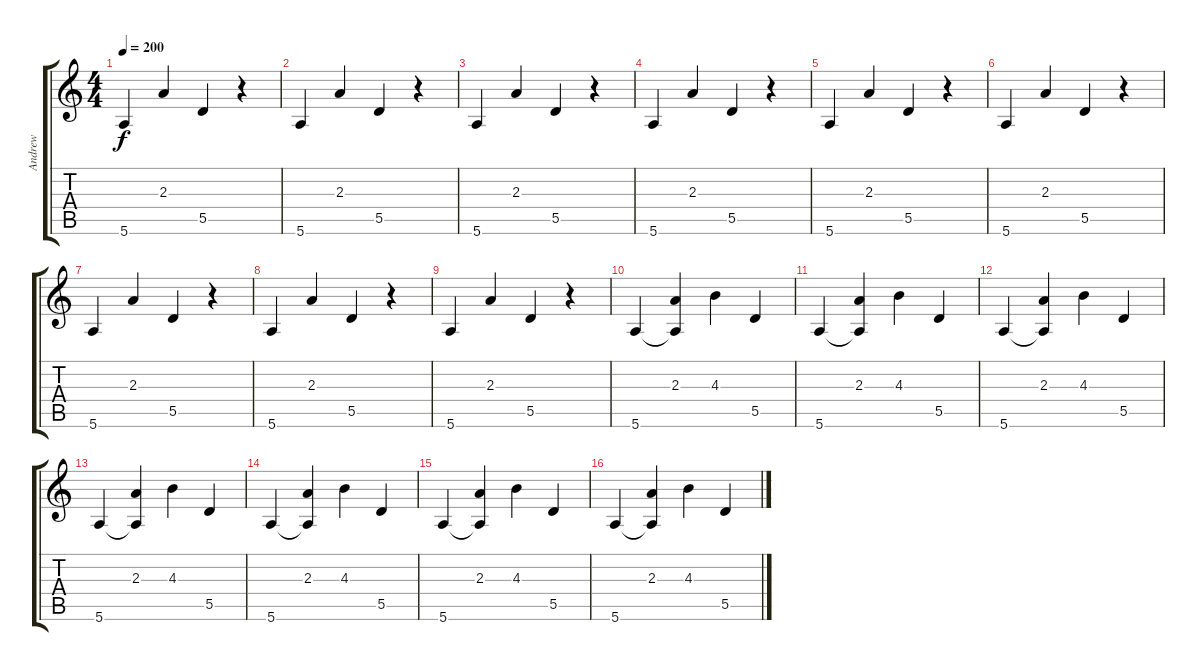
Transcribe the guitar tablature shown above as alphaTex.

\track ("Andrew" "Andrew") {instrument electricbassfinger}
\staff {score tabs}
\tuning (E4 B3 G3 D3 A2 E2) {hide}
\ts (4 4)
\tempo 200
\clef g2
\ks c
5.6.4{dy f} 2.3.4 5.5.4 r.4 |
5.6.4 2.3.4 5.5.4 r.4 |
5.6.4 2.3.4 5.5.4 r.4 |
5.6.4 2.3.4 5.5.4 r.4 |
5.6.4 2.3.4 5.5.4 r.4 |
5.6.4 2.3.4 5.5.4 r.4 |
5.6.4 2.3.4 5.5.4 r.4 |
5.6.4 2.3.4 5.5.4 r.4 |
5.6.4 2.3.4 5.5.4 r.4 |
5.6.4 (2.3 5.6{t}).4 4.3.4 5.5.4 |
5.6.4 (2.3 5.6{t}).4 4.3.4 5.5.4 |
5.6.4 (2.3 5.6{t}).4 4.3.4 5.5.4 |
5.6.4 (2.3 5.6{t}).4 4.3.4 5.5.4 |
5.6.4 (2.3 5.6{t}).4 4.3.4 5.5.4 |
5.6.4 (2.3 5.6{t}).4 4.3.4 5.5.4 |
5.6.4 (2.3 5.6{t}).4 4.3.4 5.5.4
